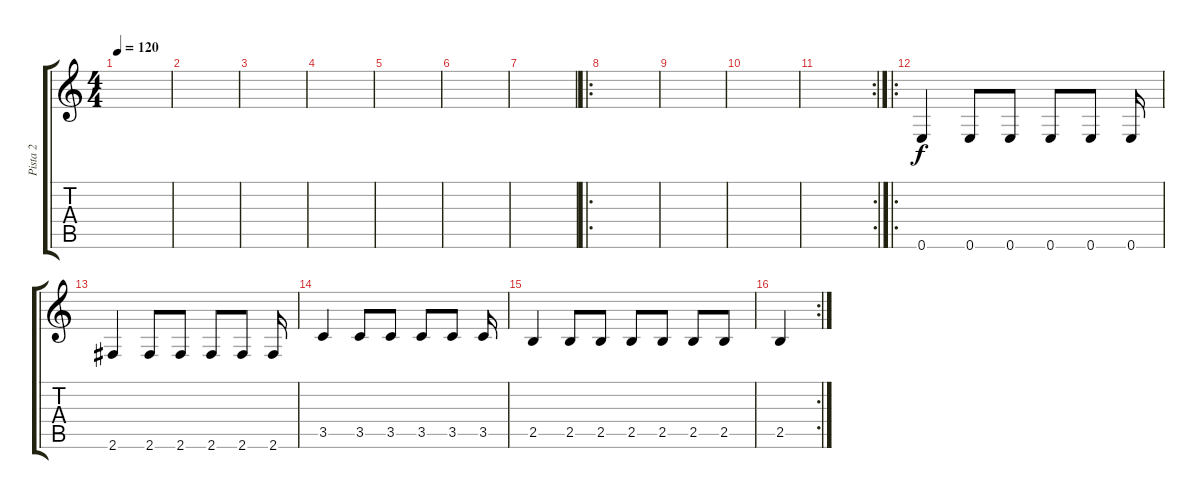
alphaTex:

\track ("Pista 2" "Pista 2") {instrument electricbasspick}
\staff {score tabs}
\tuning (E4 B3 G3 D3 A2 E2) {hide}
\ts (4 4)
\tempo 120
\clef g2
\ks c
|
|
|
|
|
|
|
\ro
|
|
|
\rc 2
|
\ro
0.6.4 0.6.8 0.6.8 0.6.8 0.6.8 0.6.16 |
2.6.4 2.6.8 2.6.8 2.6.8 2.6.8 2.6.16 |
3.5.4 3.5.8 3.5.8 3.5.8 3.5.8 3.5.16 |
2.5.4 2.5.8 2.5.8 2.5.8 2.5.8 2.5.8 2.5.8 |
\rc 2
2.5.4
